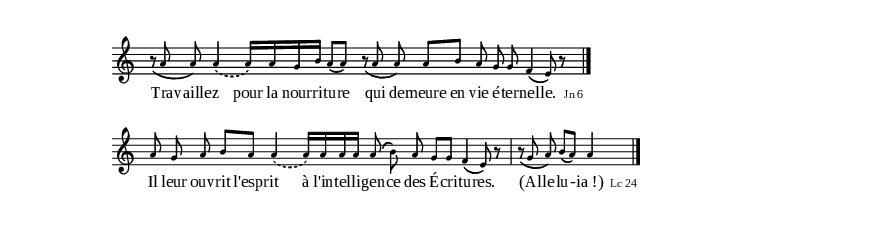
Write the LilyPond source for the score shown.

\version "2.10.0"
 \include "definitions.ly"
%\markup {AT  13}
\relative a' { 
	\new Staff {
		\cadenzaOn
		\set Staff.instrumentName = \markup{ \center-align {  } }
		\times 2/3 { r8_\( a a\) }
		\slurDashed
		a4( \pespace \pespace
		a16)[ a g b]
		a8[\( a\)]
		\espace
		\times 2/3 { r_\( a a\) }
		a[ b]
		\times 2/3 { a g g }
		f4\( e8\) r
		\endBar
	}

	\addlyrics {
		Tra -- vaille -- z pour la nour -- ri -- tu -- re qui de -- meure en vie é -- ter -- nel -- le.
		\markup { \citation #"Jn 6" } 
	}
}



\relative a' { 
	\new Staff {
		\cadenzaOn
		\set Staff.instrumentName = \markup{ \center-align {  } }
		\times 2/3 { a8 g a }
		b[ a]
		\slurDashed
		a4( \pespace\pespace
		a16)[ a a a]
		\times 2/3 { a8\( b\) a }
		g[ g]
		f4\( e8\) r
		\barre
		\times 2/3 { r_\( g a\) }
		b[\( a\)]
		a4
		\endBar
	}

	\addlyrics {
		Il leur ouv -- rit l'espr -- it à l'in -- tel -- li -- gen -- ce des É -- cri -- tu -- res. "(Al" -- le -- lu -- - -- "ia !)"
		\markup { \citation #"Lc 24" } 
	}
}

